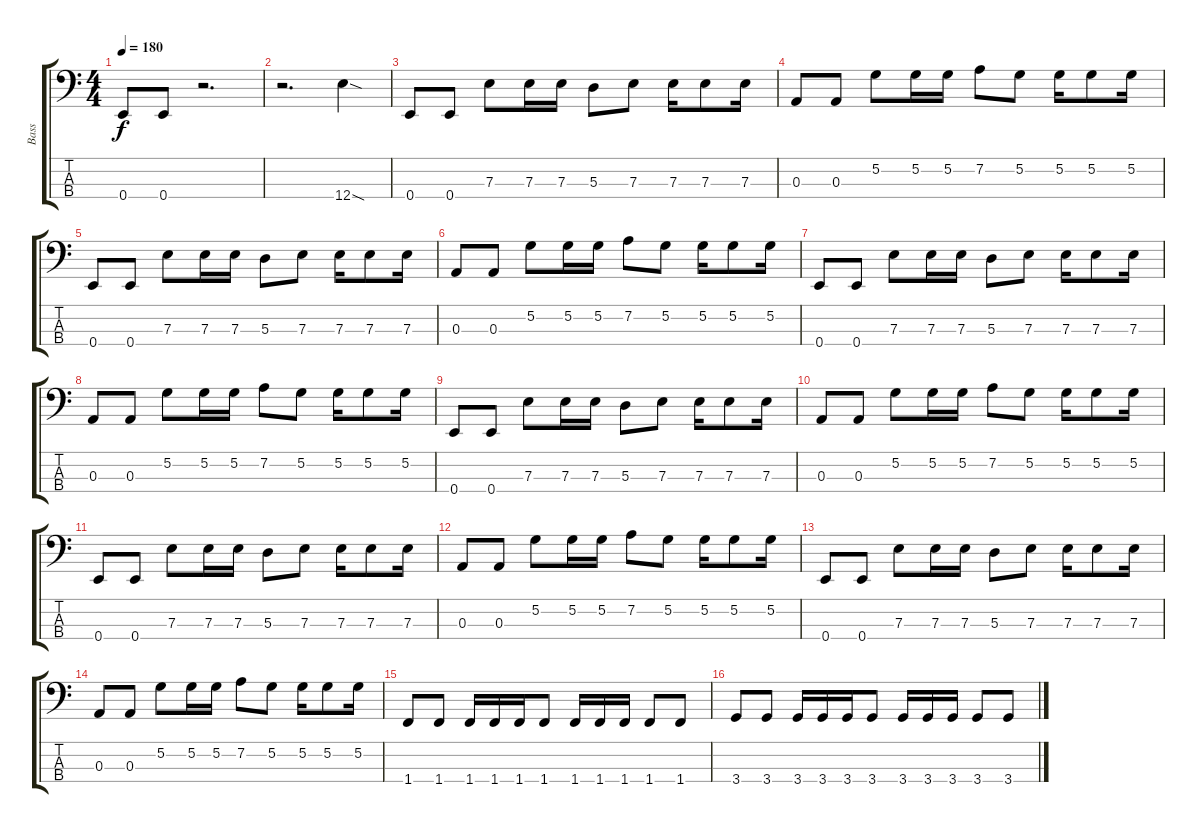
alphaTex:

\track ("Bass" "Bass") {instrument electricbasspick}
\staff {score tabs}
\tuning (G2 D2 A1 E1) {hide}
\ts (4 4)
\tempo 180
\clef f4
\ks c
0.4.8{dy f} 0.4.8 r.2{d} |
r.2{d} 12.4{sod}.4 |
0.4.8 0.4.8 7.3.8 7.3.16 7.3.16 5.3.8 7.3.8 7.3.16 7.3.8 7.3.16 |
0.3.8 0.3.8 5.2.8 5.2.16 5.2.16 7.2.8 5.2.8 5.2.16 5.2.8 5.2.16 |
0.4.8 0.4.8 7.3.8 7.3.16 7.3.16 5.3.8 7.3.8 7.3.16 7.3.8 7.3.16 |
0.3.8 0.3.8 5.2.8 5.2.16 5.2.16 7.2.8 5.2.8 5.2.16 5.2.8 5.2.16 |
0.4.8 0.4.8 7.3.8 7.3.16 7.3.16 5.3.8 7.3.8 7.3.16 7.3.8 7.3.16 |
0.3.8 0.3.8 5.2.8 5.2.16 5.2.16 7.2.8 5.2.8 5.2.16 5.2.8 5.2.16 |
0.4.8 0.4.8 7.3.8 7.3.16 7.3.16 5.3.8 7.3.8 7.3.16 7.3.8 7.3.16 |
0.3.8 0.3.8 5.2.8 5.2.16 5.2.16 7.2.8 5.2.8 5.2.16 5.2.8 5.2.16 |
0.4.8 0.4.8 7.3.8 7.3.16 7.3.16 5.3.8 7.3.8 7.3.16 7.3.8 7.3.16 |
0.3.8 0.3.8 5.2.8 5.2.16 5.2.16 7.2.8 5.2.8 5.2.16 5.2.8 5.2.16 |
0.4.8 0.4.8 7.3.8 7.3.16 7.3.16 5.3.8 7.3.8 7.3.16 7.3.8 7.3.16 |
0.3.8 0.3.8 5.2.8 5.2.16 5.2.16 7.2.8 5.2.8 5.2.16 5.2.8 5.2.16 |
1.4.8 1.4.8 1.4.16 1.4.16 1.4.16 1.4.8 1.4.16 1.4.16 1.4.16 1.4.8 1.4.8 |
3.4.8 3.4.8 3.4.16 3.4.16 3.4.16 3.4.8 3.4.16 3.4.16 3.4.16 3.4.8 3.4.8
